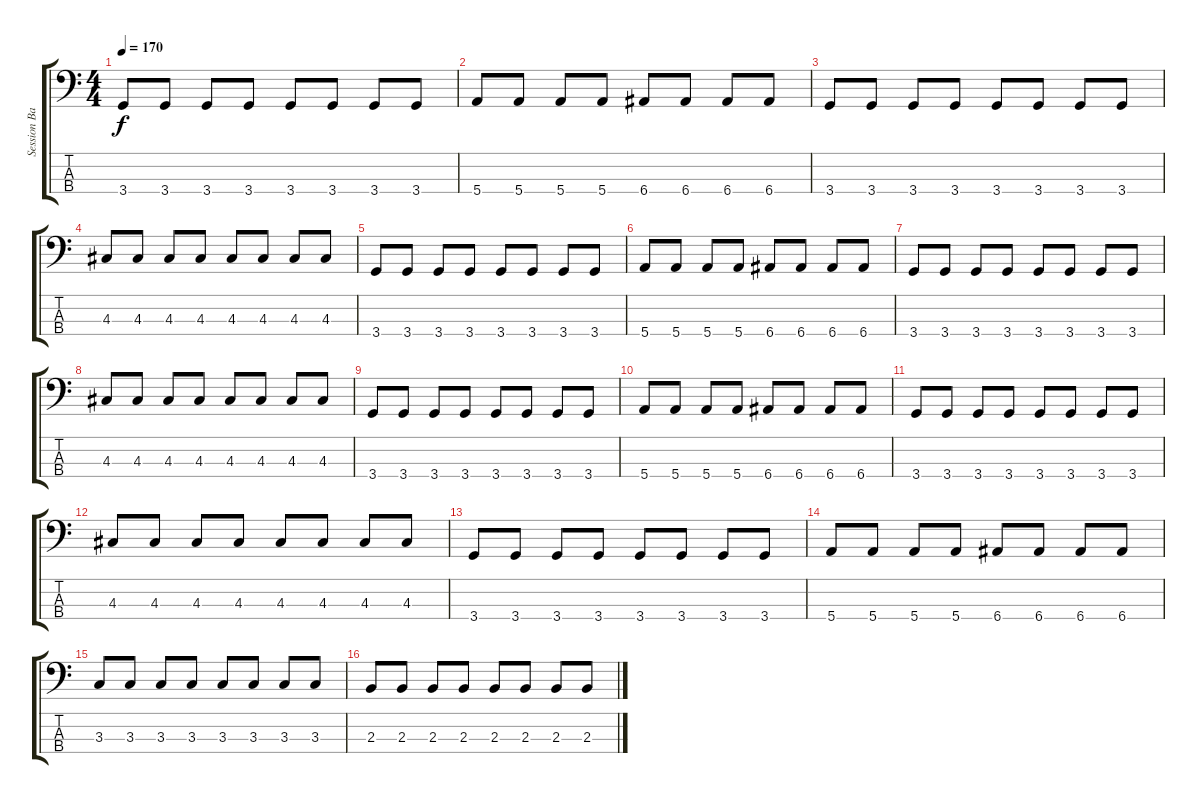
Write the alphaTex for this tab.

\track ("Session Bass" "Session Ba") {instrument electricbassfinger}
\staff {score tabs}
\tuning (G2 D2 A1 E1) {hide}
\ts (4 4)
\tempo 170
\clef f4
\ks c
3.4.8{dy f} 3.4.8 3.4.8 3.4.8 3.4.8 3.4.8 3.4.8 3.4.8 |
5.4.8 5.4.8 5.4.8 5.4.8 6.4.8 6.4.8 6.4.8 6.4.8 |
3.4.8 3.4.8 3.4.8 3.4.8 3.4.8 3.4.8 3.4.8 3.4.8 |
4.3.8 4.3.8 4.3.8 4.3.8 4.3.8 4.3.8 4.3.8 4.3.8 |
3.4.8 3.4.8 3.4.8 3.4.8 3.4.8 3.4.8 3.4.8 3.4.8 |
5.4.8 5.4.8 5.4.8 5.4.8 6.4.8 6.4.8 6.4.8 6.4.8 |
3.4.8 3.4.8 3.4.8 3.4.8 3.4.8 3.4.8 3.4.8 3.4.8 |
4.3.8 4.3.8 4.3.8 4.3.8 4.3.8 4.3.8 4.3.8 4.3.8 |
3.4.8 3.4.8 3.4.8 3.4.8 3.4.8 3.4.8 3.4.8 3.4.8 |
5.4.8 5.4.8 5.4.8 5.4.8 6.4.8 6.4.8 6.4.8 6.4.8 |
3.4.8 3.4.8 3.4.8 3.4.8 3.4.8 3.4.8 3.4.8 3.4.8 |
4.3.8 4.3.8 4.3.8 4.3.8 4.3.8 4.3.8 4.3.8 4.3.8 |
3.4.8 3.4.8 3.4.8 3.4.8 3.4.8 3.4.8 3.4.8 3.4.8 |
5.4.8 5.4.8 5.4.8 5.4.8 6.4.8 6.4.8 6.4.8 6.4.8 |
3.3.8 3.3.8 3.3.8 3.3.8 3.3.8 3.3.8 3.3.8 3.3.8 |
2.3.8 2.3.8 2.3.8 2.3.8 2.3.8 2.3.8 2.3.8 2.3.8
